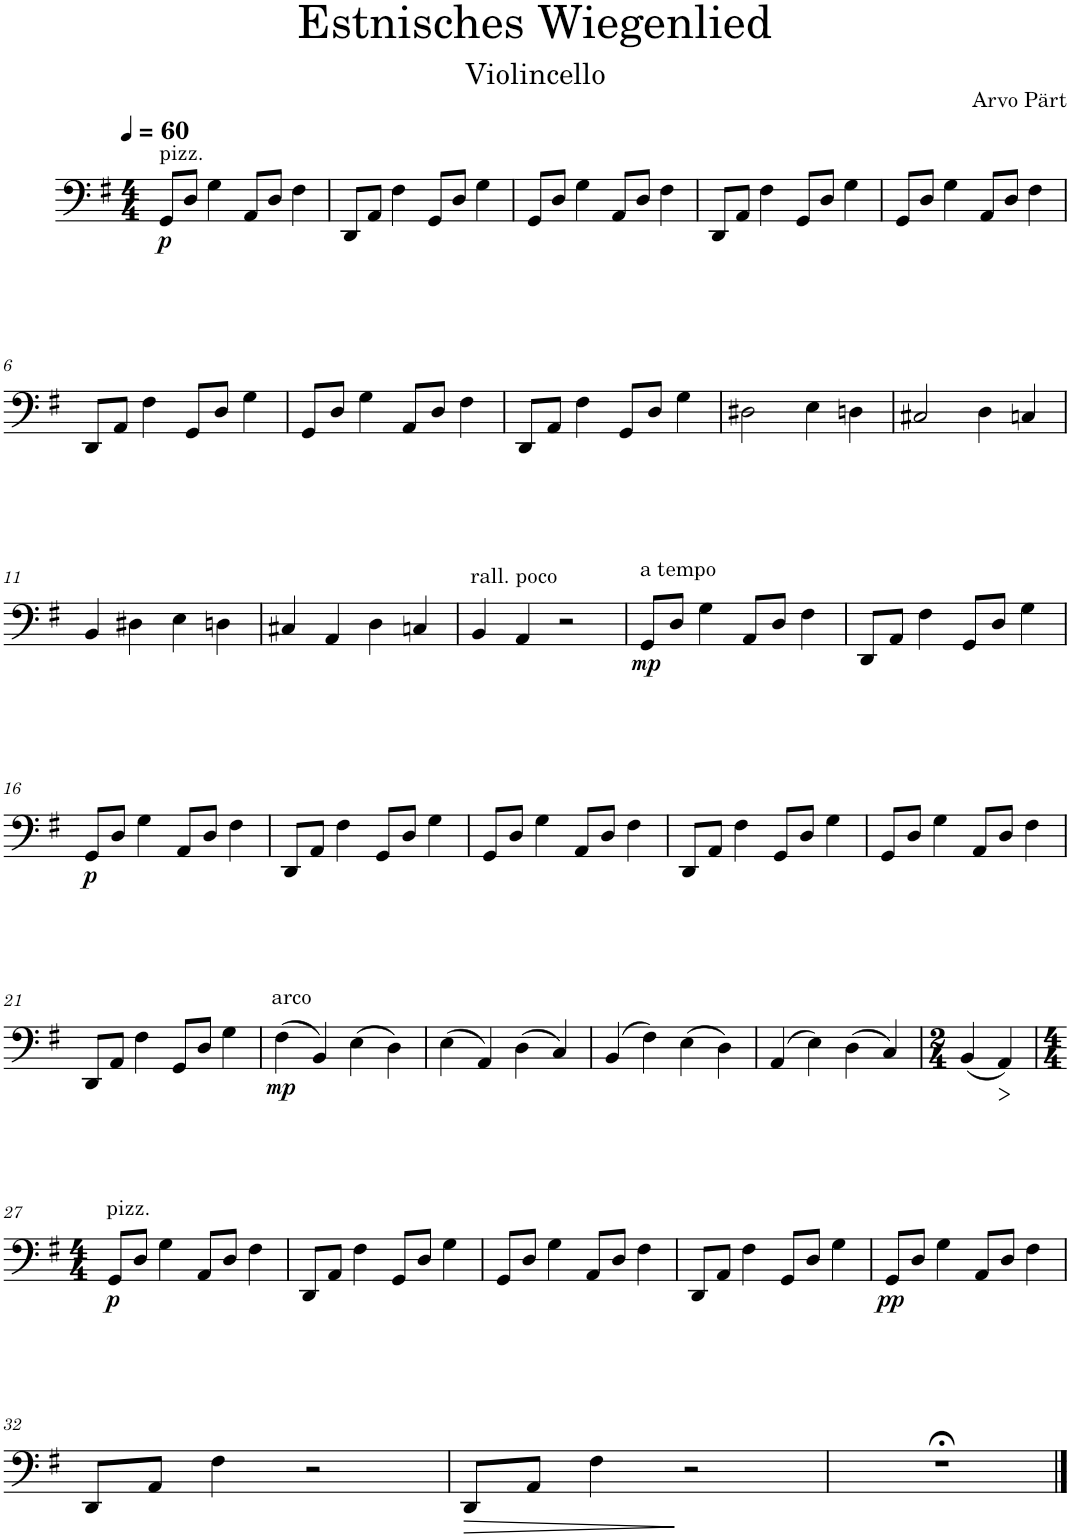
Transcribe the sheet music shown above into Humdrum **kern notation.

**kern	**dynam
*part1	*part1
*staff1	*staff1
*I"Violoncello	*
*I'Vc.	*
*clefF4	*
*k[f#]	*
*M4/4	*
*MM60	*
=1	=1
!LO:TX:a:t=pizz.	!
!	!LO:DY:b
8GG/L	p
8D/J	.
4G\	.
8AA/L	.
8D/J	.
4F#\	.
=2	=2
8DD/L	.
8AA/J	.
4F#\	.
8GG/L	.
8D/J	.
4G\	.
=3	=3
8GG/L	.
8D/J	.
4G\	.
8AA/L	.
8D/J	.
4F#\	.
=4	=4
8DD/L	.
8AA/J	.
4F#\	.
8GG/L	.
8D/J	.
4G\	.
=5	=5
8GG/L	.
8D/J	.
4G\	.
8AA/L	.
8D/J	.
4F#\	.
!!LO:LB:g=z
=6	=6
8DD/L	.
8AA/J	.
4F#\	.
8GG/L	.
8D/J	.
4G\	.
=7	=7
8GG/L	.
8D/J	.
4G\	.
8AA/L	.
8D/J	.
4F#\	.
=8	=8
8DD/L	.
8AA/J	.
4F#\	.
8GG/L	.
8D/J	.
4G\	.
=9	=9
2D#X\	.
4E\	.
4Dn\	.
=10	=10
2C#X/	.
4D\	.
4Cn/	.
!!LO:LB:g=z
=11	=11
4BB/	.
4D#X\	.
4E\	.
4Dn\	.
=12	=12
4C#X/	.
4AA/	.
4D\	.
4Cn/	.
=13	=13
!LO:TX:a:t=rall. poco	!
4BB/	.
4AA/	.
2r	.
=14	=14
!LO:TX:a:t=a tempo	!
!	!LO:DY:b
8GG/L	mp
8D/J	.
4G\	.
8AA/L	.
8D/J	.
4F#\	.
=15	=15
8DD/L	.
8AA/J	.
4F#\	.
8GG/L	.
8D/J	.
4G\	.
!!LO:LB:g=z
=16	=16
!	!LO:DY:b
8GG/L	p
8D/J	.
4G\	.
8AA/L	.
8D/J	.
4F#\	.
=17	=17
8DD/L	.
8AA/J	.
4F#\	.
8GG/L	.
8D/J	.
4G\	.
=18	=18
8GG/L	.
8D/J	.
4G\	.
8AA/L	.
8D/J	.
4F#\	.
=19	=19
8DD/L	.
8AA/J	.
4F#\	.
8GG/L	.
8D/J	.
4G\	.
=20	=20
8GG/L	.
8D/J	.
4G\	.
8AA/L	.
8D/J	.
4F#\	.
!!LO:LB:g=z
=21	=21
8DD/L	.
8AA/J	.
4F#\	.
8GG/L	.
8D/J	.
4G\	.
=22	=22
!LO:TX:a:t=arco	!
!	!LO:DY:b
(4F#\	mp
4BB/)	.
(4E\	.
4D\)	.
=23	=23
(4E\	.
4AA/)	.
(4D\	.
4C/)	.
=24	=24
(4BB/	.
4F#\)	.
(4E\	.
4D\)	.
=25	=25
(4AA/	.
4E\)	.
(4D\	.
4C/)	.
=26	=26
*M2/4	*
(4BB/	.
!	!LO:HP:b
4AA/)	>
.	]
!!LO:LB:g=z
=27	=27
*M4/4	*
!LO:TX:a:t=pizz.	!
!	!LO:DY:b
8GG/L	p
8D/J	.
4G\	.
8AA/L	.
8D/J	.
4F#\	.
=28	=28
8DD/L	.
8AA/J	.
4F#\	.
8GG/L	.
8D/J	.
4G\	.
=29	=29
8GG/L	.
8D/J	.
4G\	.
8AA/L	.
8D/J	.
4F#\	.
=30	=30
8DD/L	.
8AA/J	.
4F#\	.
8GG/L	.
8D/J	.
4G\	.
=31	=31
!	!LO:DY:b
8GG/L	pp
8D/J	.
4G\	.
8AA/L	.
8D/J	.
4F#\	.
!!LO:LB:g=z
=32	=32
8DD/L	.
8AA/J	.
4F#\	.
2r	.
=33	=33
!	!LO:HP:b
8DD/L	>
8AA/J	.
4F#\	.
2r	]
=34	=34
1r;<	.
==	==
*-	*-
